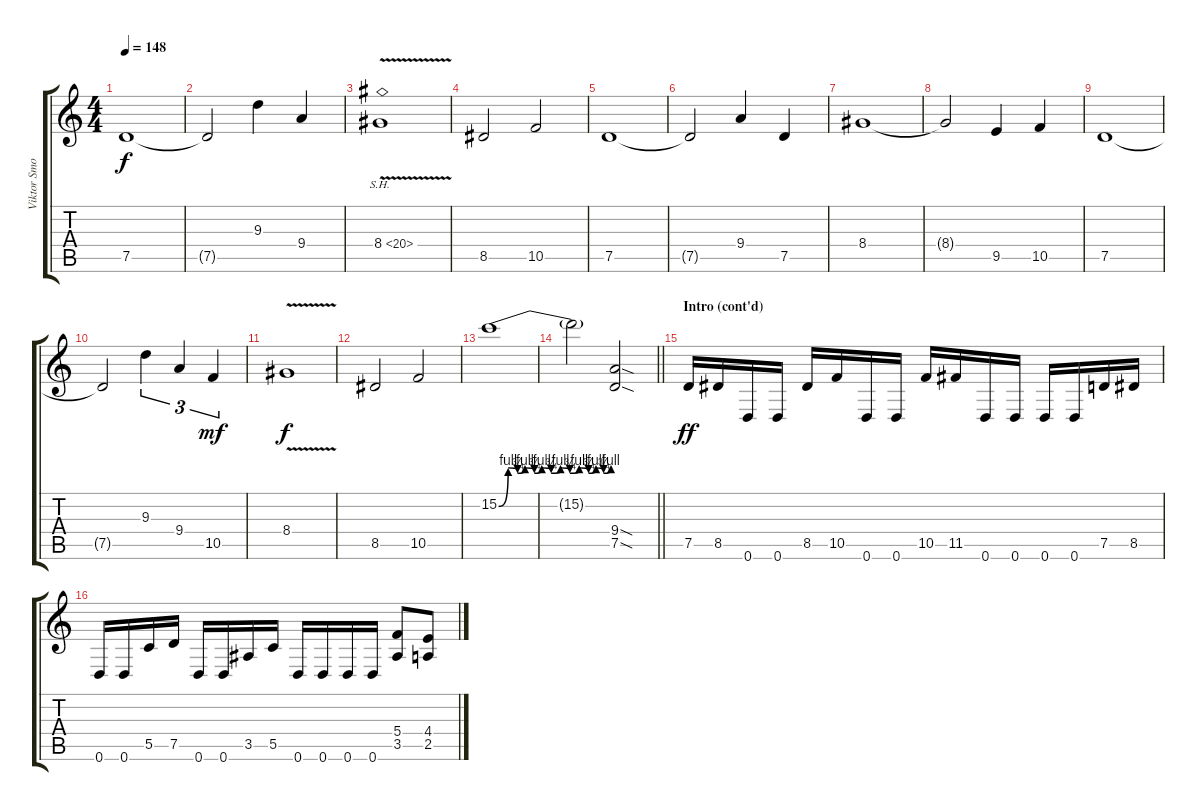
\track ("Viktor Smolski" "Viktor Smo") {instrument distortionguitar}
\staff {score tabs}
\tuning (D4 A3 F3 C3 G2 D2) {hide}
\ts (4 4)
\tempo 148
\clef g2
\ks c
7.5.1{dy f} |
7.5{t}.2 9.3.4 9.4.4 |
8.4{sh 12 v}.1 |
8.5.2 10.5.2 |
7.5.1 |
7.5{t}.2 9.4.4 7.5.4 |
8.4.1 |
8.4{t}.2 9.5.4 10.5.4 |
7.5.1 |
7.5{t}.2 9.3.4{tu (3 2)} 9.4.4{tu (3 2)} 10.5.4{tu (3 2) dy mf} |
8.4{v}.1{dy f} |
8.5.2 10.5.2 |
15.2{be (custom 0 0 5 4 10 3 14 4 19 3 23 4 28 3 33 4 38 3 43 4 48 3 52 4 56 3 60 4)}.1 |
\barLineRight lightlight
15.2{t}.2 (9.4{sod} 7.5{sod}).2 |
\section ("" "Intro (cont'd)")
7.5.16{dy ff} 8.5.16 0.6.16 0.6.16 8.5.16 10.5.16 0.6.16 0.6.16 10.5.16 11.5.16 0.6.16 0.6.16 0.6.16 0.6.16 7.5.16 8.5.16 |
0.6.16 0.6.16 5.5.16 7.5.16 0.6.16 0.6.16 3.5.16 5.5.16 0.6.16 0.6.16 0.6.16 0.6.16 (5.4 3.5).8 (4.4 2.5).8
